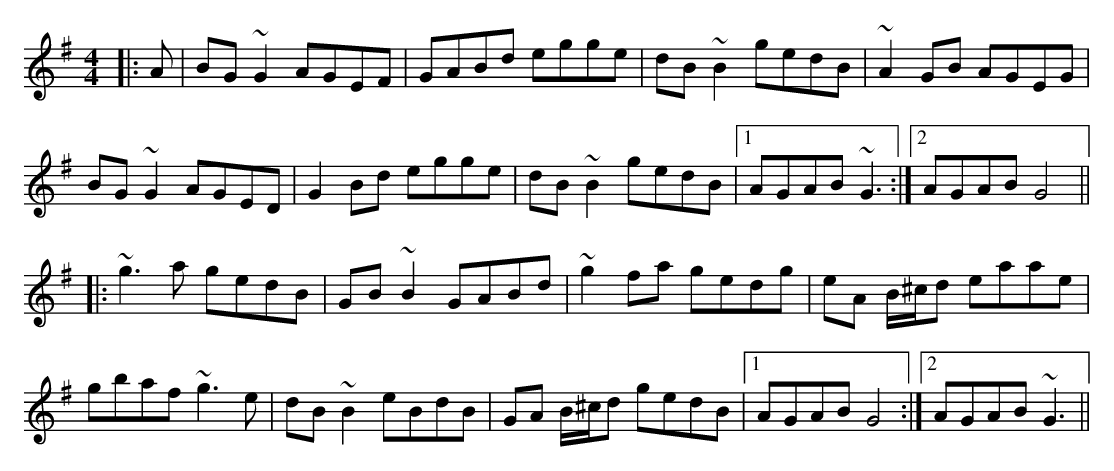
X:1
M:4/4
K:G
|:A|BG ~G2 AGEF|GABd egge|dB ~B2 gedB|~A2 GB AGEG|
BG ~G2 AGED|G2 Bd egge|dB ~B2 gedB|1 AGAB ~G3:|2 AGAB G4||
|:~g3 a gedB|GB ~B2 GABd|~g2 fa gedg|eA B/^c/d eaae|
gbaf ~g3 e|dB ~B2 eBdB|GA B/^c/d gedB|1 AGAB G4:|2 AGAB ~G3||
